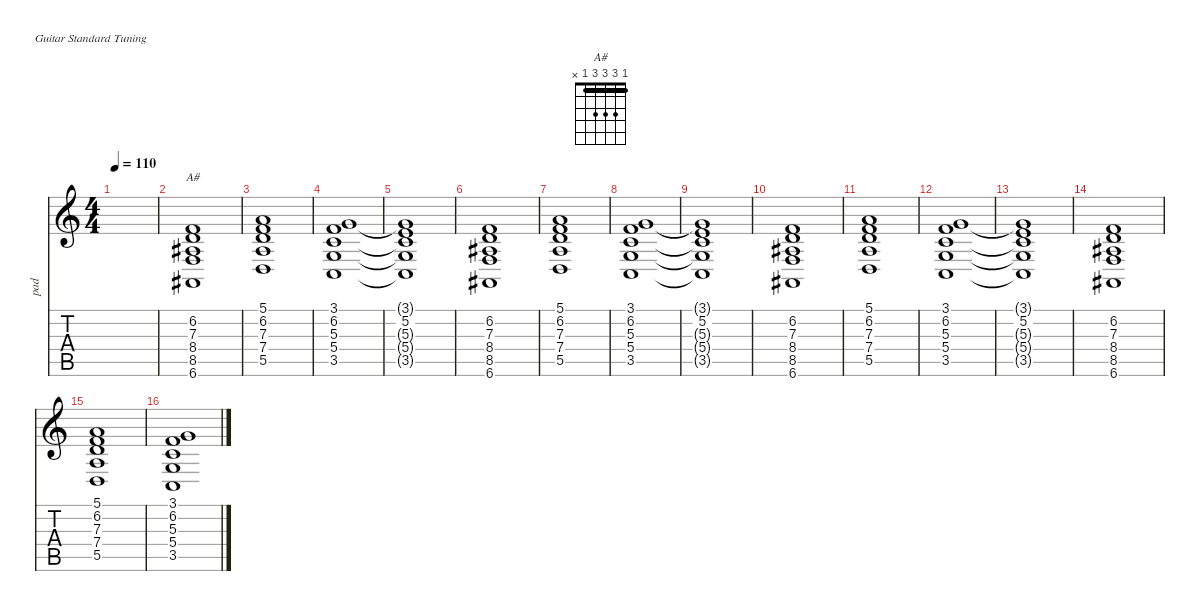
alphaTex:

\defaultSystemsLayout 4
\hideDynamics
\bracketExtendMode nobrackets
\track ("Pad" "pad") {instrument pad2warm}
\staff {score tabs}
\tuning (E4 B3 G3 D3 A2 E2)
\chord ("A#" 1 3 3 3 1 x) {showfingering false barre 1}
\ts (4 4)
\tempo 110
\clef g2
\ks c
|
(6.6{acc #} 8.5 8.4{acc #} 7.3 6.2).1{ch "A#"} |
(5.5 7.4 7.3 6.2 5.1).1 |
(3.1 6.2 5.3 5.4 3.5).1 |
(5.2 3.1{t} 5.3{t} 5.4{t} 3.5{t}).1 |
(6.6{acc #} 8.5 8.4{acc #} 7.3 6.2).1 |
(5.5 7.4 7.3 6.2 5.1).1 |
(3.1 6.2 5.3 5.4 3.5).1 |
(5.2 3.1{t} 5.3{t} 5.4{t} 3.5{t}).1 |
(6.6{acc #} 8.5 8.4{acc #} 7.3 6.2).1 |
(5.5 7.4 7.3 6.2 5.1).1 |
(3.1 6.2 5.3 5.4 3.5).1 |
(5.2 3.1{t} 5.3{t} 5.4{t} 3.5{t}).1 |
(6.6{acc #} 8.5 8.4{acc #} 7.3 6.2).1 |
(5.5 7.4 7.3 6.2 5.1).1 |
(3.1 6.2 5.3 5.4 3.5).1
